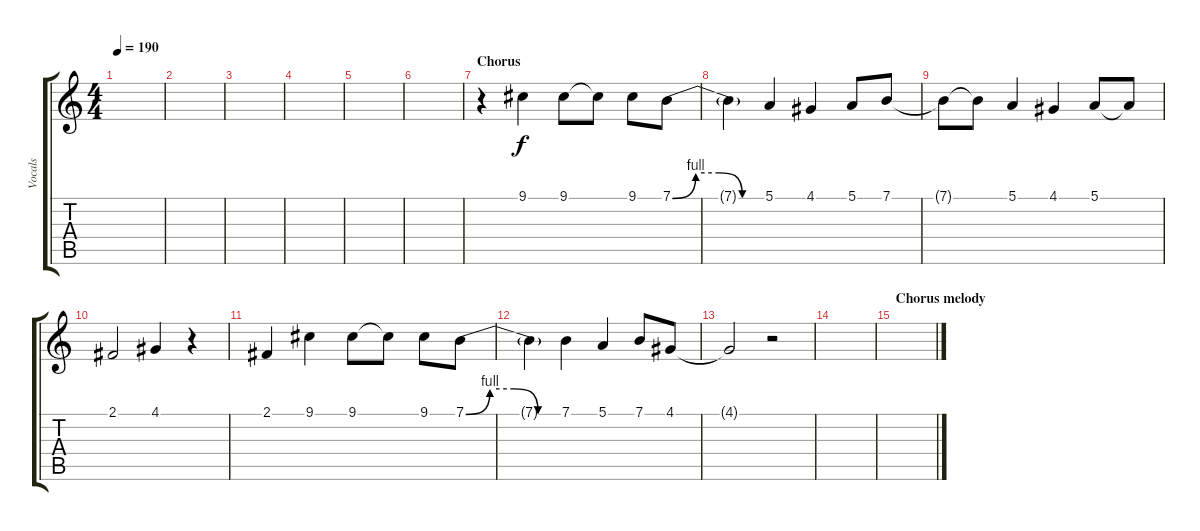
\track ("Vocals" "Vocals") {instrument lead2sawtooth}
\staff {score tabs}
\tuning (E4 B3 G3 D3 A2 E2) {hide}
\ts (4 4)
\tempo 190
\clef g2
\ks c
|
|
|
|
|
|
\section ("" "Chorus")
r.4 9.1.4 9.1.8 9.1{t}.8 9.1.8 7.1{be (custom 0 0 15 4 30 4 45 0 60 0)}.8 |
7.1{t}.4 5.1.4 4.1.4 5.1.8 7.1.8 |
7.1{t}.8 7.1{t}.8 5.1.4 4.1.4 5.1.8 5.1{t}.8 |
2.1.2 4.1.4 r.4 |
2.1.4 9.1.4 9.1.8 9.1{t}.8 9.1.8 7.1{be (custom 0 0 15 4 30 4 45 0 60 0)}.8 |
7.1{t}.4 7.1.4 5.1.4 7.1.8 4.1.8 |
4.1{t}.2 r.2 |
|
\section ("" "Chorus melody")
